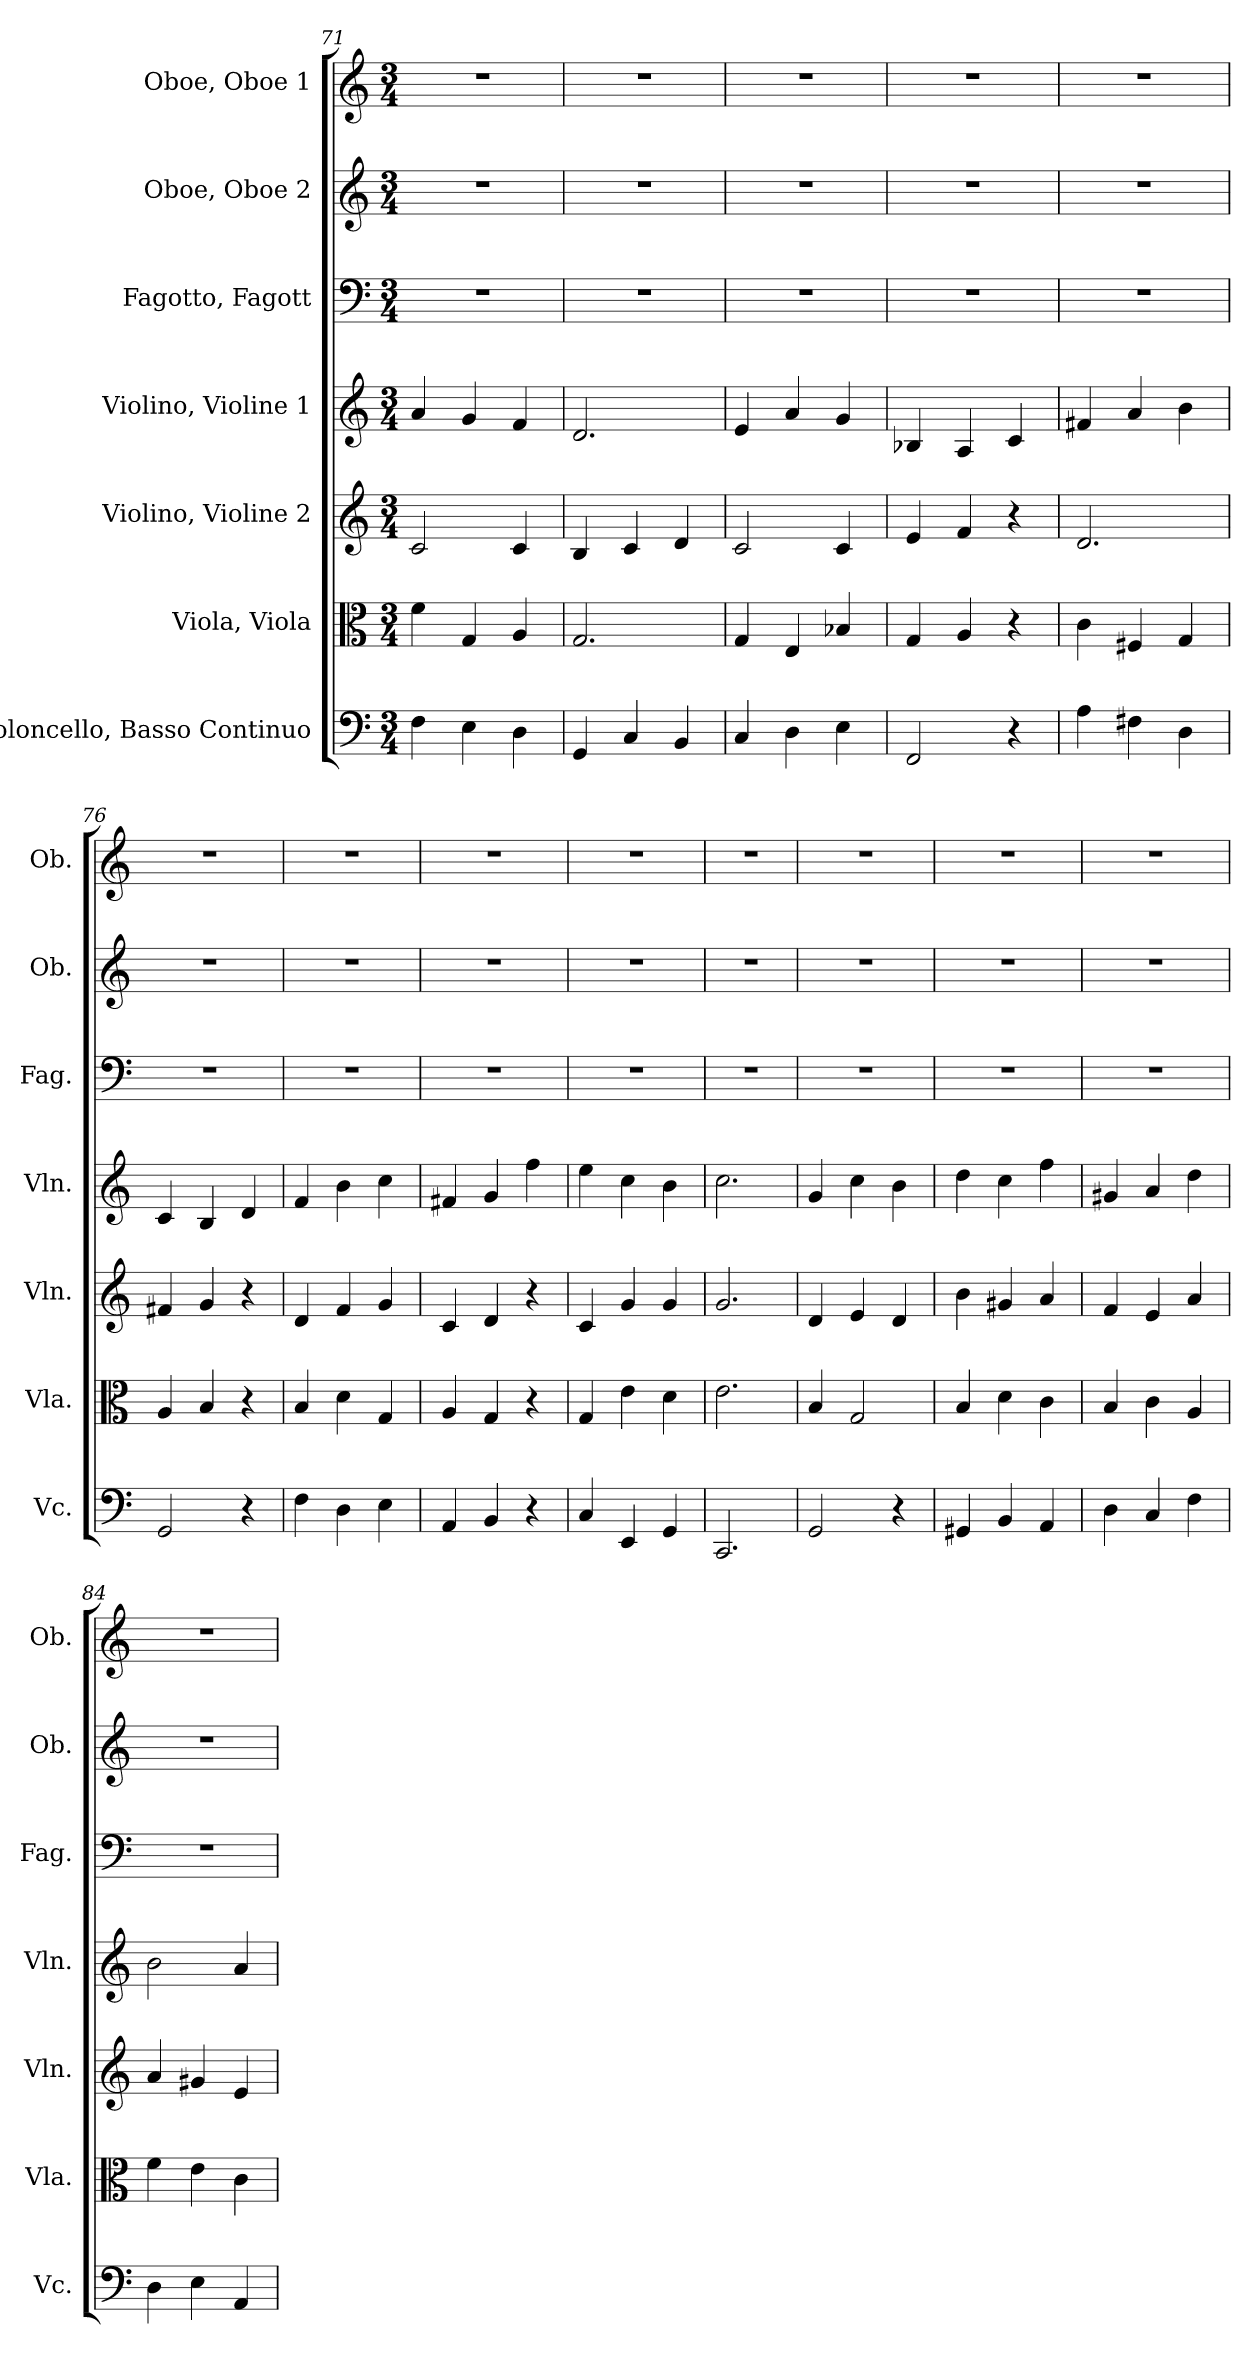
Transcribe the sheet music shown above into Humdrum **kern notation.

**kern	**kern	**kern	**kern	**kern	**kern	**kern
*part7	*part6	*part5	*part4	*part3	*part2	*part1
*staff7	*staff6	*staff5	*staff4	*staff3	*staff2	*staff1
*I"Violoncello, Basso Continuo	*I"Viola, Viola	*I"Violino, Violine 2	*I"Violino, Violine 1	*I"Fagotto, Fagott	*I"Oboe, Oboe 2	*I"Oboe, Oboe 1
*I'Vc.	*I'Vla.	*I'Vln.	*I'Vln.	*I'Fag.	*I'Ob.	*I'Ob.
*clefF4	*clefC3	*clefG2	*clefG2	*clefF4	*clefG2	*clefG2
*k[]	*k[]	*k[]	*k[]	*k[]	*k[]	*k[]
*M3/4	*M3/4	*M3/4	*M3/4	*M3/4	*M3/4	*M3/4
=71	=71	=71	=71	=71	=71	=71
4F\	4f\	2c/	4a/	2.r	2.r	2.r
4E\	4G/	.	4g/	.	.	.
4D\	4A/	4c/	4f/	.	.	.
=72	=72	=72	=72	=72	=72	=72
4GG/	2.G/	4B/	2.d/	2.r	2.r	2.r
4C/	.	4c/	.	.	.	.
4BB/	.	4d/	.	.	.	.
=73	=73	=73	=73	=73	=73	=73
4C/	4G/	2c/	4e/	2.r	2.r	2.r
4D\	4E/	.	4a/	.	.	.
4E\	4B-X/	4c/	4g/	.	.	.
=74	=74	=74	=74	=74	=74	=74
2FF/	4G/	4e/	4B-X/	2.r	2.r	2.r
.	4A/	4f/	4A/	.	.	.
4r	4r	4r	4c/	.	.	.
=75	=75	=75	=75	=75	=75	=75
4A\	4c\	2.d/	4f#X/	2.r	2.r	2.r
4F#X\	4F#X/	.	4a/	.	.	.
4D\	4G/	.	4b\	.	.	.
=76	=76	=76	=76	=76	=76	=76
2GG/	4A/	4f#X/	4c/	2.r	2.r	2.r
.	4B/	4g/	4B/	.	.	.
4r	4r	4r	4d/	.	.	.
=77	=77	=77	=77	=77	=77	=77
4F\	4B/	4d/	4f/	2.r	2.r	2.r
4D\	4d\	4f/	4b\	.	.	.
4E\	4G/	4g/	4cc\	.	.	.
=78	=78	=78	=78	=78	=78	=78
4AA/	4A/	4c/	4f#X/	2.r	2.r	2.r
4BB/	4G/	4d/	4g/	.	.	.
4r	4r	4r	4ff\	.	.	.
=79	=79	=79	=79	=79	=79	=79
4C/	4G/	4c/	4ee\	2.r	2.r	2.r
4EE/	4e\	4g/	4cc\	.	.	.
4GG/	4d\	4g/	4b\	.	.	.
=80	=80	=80	=80	=80	=80	=80
2.CC/	2.e\	2.g/	2.cc\	2.r	2.r	2.r
!!LO:PB:g=z
=81	=81	=81	=81	=81	=81	=81
2GG/	4B/	4d/	4g/	2.r	2.r	2.r
.	2G/	4e/	4cc\	.	.	.
4r	.	4d/	4b\	.	.	.
=82	=82	=82	=82	=82	=82	=82
4GG#X/	4B/	4b\	4dd\	2.r	2.r	2.r
4BB/	4d\	4g#X/	4cc\	.	.	.
4AA/	4c\	4a/	4ff\	.	.	.
=83	=83	=83	=83	=83	=83	=83
4D\	4B/	4f/	4g#X/	2.r	2.r	2.r
4C/	4c\	4e/	4a/	.	.	.
4F\	4A/	4a/	4dd\	.	.	.
=84	=84	=84	=84	=84	=84	=84
4D\	4f\	4a/	2b\	2.r	2.r	2.r
4E\	4e\	4g#X/	.	.	.	.
4AA/	4c\	4e/	4a/	.	.	.
=	=	=	=	=	=	=
*-	*-	*-	*-	*-	*-	*-
